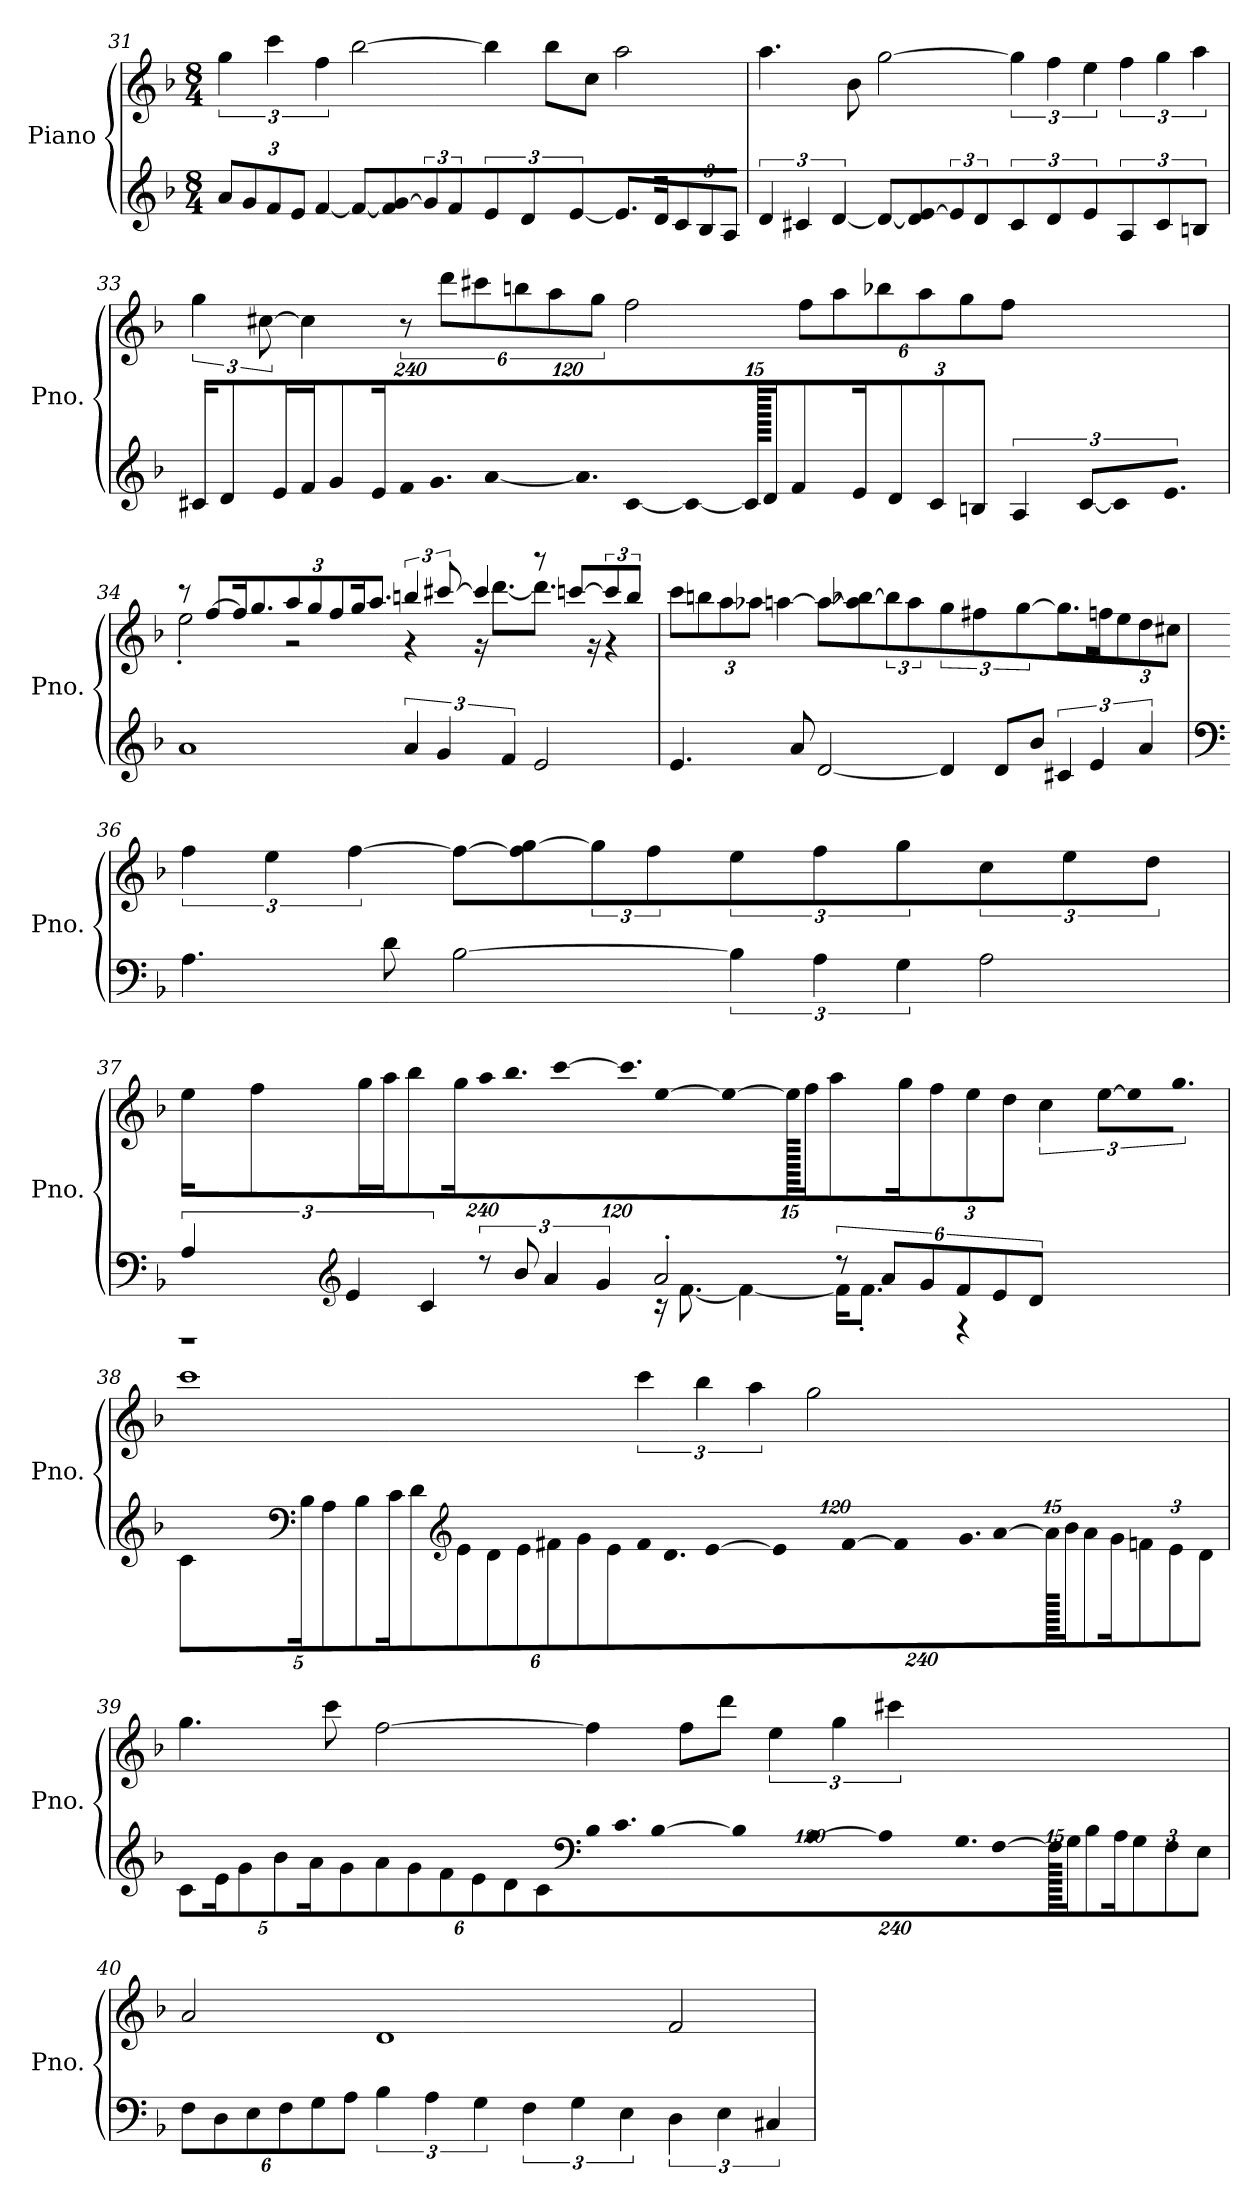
**kern	**kern
*part1	*part1
*staff2	*staff1
*I"Piano	*
*I'Pno.	*
*clefG2	*clefG2
*k[b-]	*k[b-]
*M8/4	*M8/4
*Xbrackettup	*
=31	=31
12a/L	6gg\
12g/	.
12f/	6ccc\
*brackettup	*
12e/J	.
[6f/	6ff\
8f/L_	[2bb-\
8f/] [8g/	.
12g/J]	.
6f/	.
6e/	4bb-\]
6d/	.
.	8bb-\L
[6e/	.
.	8cc\J
8.e/L]	2aa\
16d/K	.
*Xbrackettup	*
12c/	.
12B-/	.
12A/J	.
!!LO:LB:g=z
=32	=32
*brackettup	*
6d/	4.aa\
6c#X/	.
[6d/	.
.	8b-\
8d/L_	[2gg\
8d/] [8e/	.
12e/J]	.
6d/	.
6c#/	6gg\]
6d/	6ff\
6e/	6ee\
6A/	6ff\
6c#/	6gg\
6Bn/	6aa\
=33	=33
16c#X/KL	6gg\
8d/	.
.	[12cc#X\
16e/L	.
16f/J	4cc#\]
8g/	.
16e/L	.
*Xbrackettup	*
!LO:N:vis=16	!
1920%137f/	12r
!LO:N:vis=16.	!
960%103g/	.
.	12ddd\L
.	12ccc#X\
!LO:N:vis=32	!
[640%23a/K	.
!LO:N:vis=16.	!
960%103a/]	.
*	*Xbrackettup
.	12bbn\
!LO:N:vis=32	!
[640%23c#/JK	.
.	12aa\
640%91c#/_	.
.	12gg\J
1920c#/]	2ff\
16d/K	.
8f/	.
16e/K	.
12d/	.
12c#/	.
12Bn/J	.
.	12ff\L
*brackettup	*
6A/	.
.	12aa\
.	12bb-X\
[12c#/L	.
.	12aa\
16c#/K]	.
8.e/J	.
.	12gg\
.	12ff\J
.	1920ryy
!!LO:LB:g=z
=34	=34
*	*^
1a	8r	2ee'\
.	[8ff/L	.
.	16ff/K]	.
.	8.gg/	.
.	12aa/	2r
.	12gg/	.
.	12ff/	.
.	16gg/K	.
.	8.aa/J	.
*	*brackettup	*
6a/	6bbn/	4r
6g/	[12ccc#X/	.
.	4ccc#/]	16r
.	.	[8.ddd\L
6f/	.	.
2e/	8r	8.ddd\J]
.	[8cccn/L	.
.	.	16r
.	12ccc/J]	4r
.	6bb/	.
*	*v	*v
!!LO:LB:g=z
=35	=35
*	*Xbrackettup
4.e/	12ccc\L
.	12bbn\
.	12aa\
*	*brackettup
.	12aa-X\J
.	[6aan\
8a/	.
[2d/	8aa\L_
.	8aa\] [8bb-X\
.	12bb-\J]
.	6aa\
4d/]	6gg\
.	6ff#X\
8d/L	.
.	[6gg\
8b-/J	.
6c#X/	8.gg\L]
6e/	.
.	16ffn\K
*	*Xbrackettup
.	12ee\
6a/	12dd\
.	12cc#X\J
=36	=36
*clefF4	*
*	*brackettup
4.A\	6ff\
.	6ee\
.	[6ff\
8d\	.
[2B-\	8ff\L_
.	8ff\] [8gg\
.	12gg\J]
.	6ff\
6B-\]	6ee\
6A\	6ff\
6G\	6gg\
2A\	6cc\
.	6ee\
.	6dd\
!!LO:LB:g=z
=37	=37
*^	*
6A/	1r	16ee\KL
.	.	8ff\
*clefG2	*	*
6e/	.	.
.	.	16gg\L
.	.	16aa\J
.	.	8bb-\
6c/	.	.
.	.	16gg\L
*	*	*Xbrackettup
!	!	!LO:N:vis=16
12r	.	1920%137aa\
!	!	!LO:N:vis=16.
.	.	960%103bb-\
12b-/	.	.
6a/	.	.
!	!	!LO:N:vis=32
.	.	[640%23ccc\K
!	!	!LO:N:vis=16.
.	.	960%103ccc\]
!	!	!LO:N:vis=32
.	.	[640%23ee\JK
6g/	.	.
.	.	640%91ee\_
2a'/	16r	1920ee\]
.	.	16ff\K
.	[8.f\	.
.	.	8aa\
.	.	16gg\K
.	4f\_	.
.	.	12ff\
.	.	12ee\
.	.	12dd\J
12r	16f\KL]	.
*	*	*brackettup
.	.	6cc\
.	8.f'\J	.
12a/L	.	.
12g/	.	.
.	.	[12ee\L
*Xbrackettup	*	*
12f/	4r	.
.	.	16ee\K]
.	.	8.gg\J
12e/	.	.
12d/J	.	.
1920ryy	1920ryy	.
*v	*v	*
!!LO:LB:g=z
=38	=38
10c\L	1ccc
*clefF4	*
20B-\K	.
10A\	.
10B-\	.
20c\K	.
10d\	.
*clefG2	*
12e\	.
12d\	.
12e\	.
12f#X\	.
12g\	.
12e\	.
!LO:N:vis=16	!
1920%137f#\L	6ccc\
!LO:N:vis=16.	!
960%103d\	.
.	6bb-\
!LO:N:vis=32	!
[640%23e\L	.
!LO:N:vis=32	!
640%23e\]	.
!LO:N:vis=32	!
[640%23f#\	.
!LO:N:vis=32	!
640%23f#\J]	.
!LO:N:vis=16.	!
960%103g\	.
.	6aa\
[128%9a\	.
960a\]	2gg\
16b-\J	.
8a\	.
16g\K	.
12fn\	.
12e\	.
12d\J	.
.	960ryy
!!LO:PB:g=z
=39	=39
10c\L	4.gg\
20e\K	.
10g\	.
10b-\	.
20a\K	.
.	8ccc\
10g\	.
12a\	[2ff\
12g\	.
12f\	.
12e\	.
12d\	.
12c\	.
*clefF4	*
!LO:N:vis=16	!
1920%137B-\L	4ff\]
!LO:N:vis=16.	!
960%103c\	.
!LO:N:vis=32	!
[640%23B-\L	.
!LO:N:vis=32	!
640%23B-\]	.
.	8ff\L
!LO:N:vis=32	!
[640%23A\	.
!LO:N:vis=32	!
640%23A\J]	.
!LO:N:vis=16.	!
960%103G\	.
.	8ddd\J
[128%9F\	.
960F\]	6ee\
16G\J	.
8B-\	.
.	6gg\
16A\K	.
12G\	.
.	6ccc#X\
12F\	.
12E\J	.
.	960ryy
=40	=40
12F\L	2a/
12D\	.
12E\	.
12F\	.
12G\	.
12A\J	.
*brackettup	*
6B-\	1d
6A\	.
6G\	.
6F\	.
6G\	.
6E\	.
6D\	2f/
6E\	.
6C#X/	.
=	=
*-	*-
